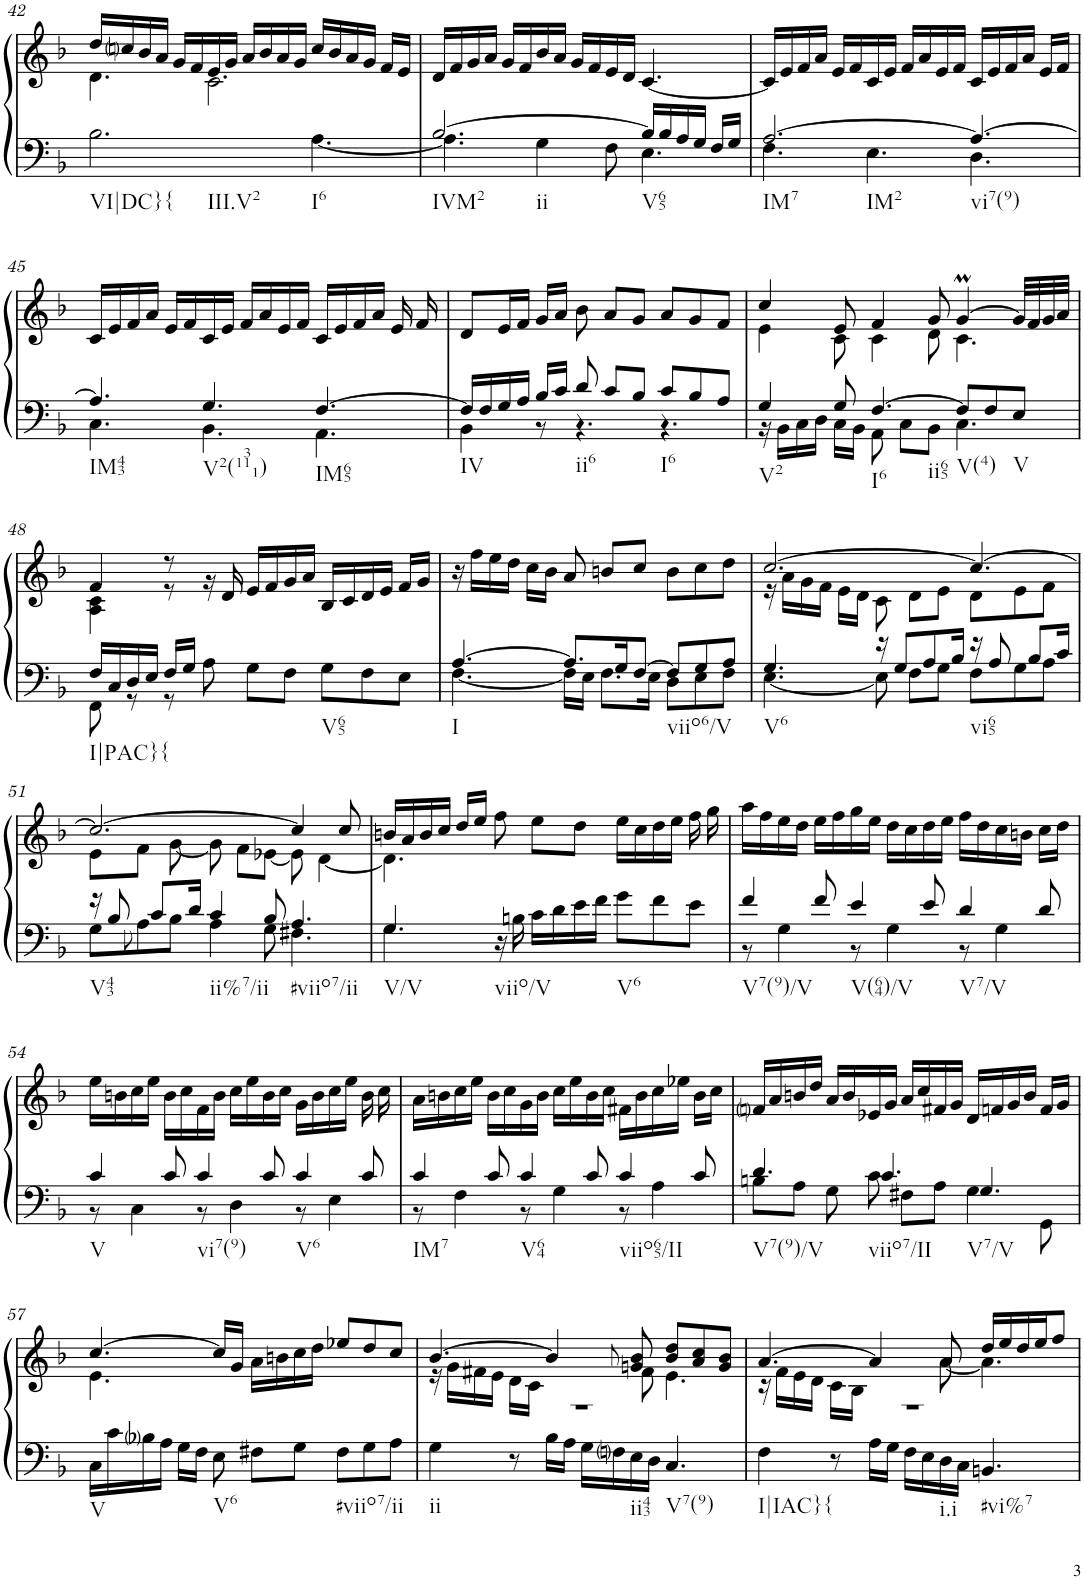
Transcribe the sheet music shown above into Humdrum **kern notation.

**kern	**kern
*part1	*part1
*staff2	*staff1
*I"Midi_2	*
!!LO:PB:g=z
*clefF4	*clefG2
*k[b-]	*k[b-]
*F:	*F:
*M9/8	*M9/8
=42	=42
*	*^
!LO:TX:b:t=VI|DC}{	!	!
*^	*	*
2.B-\	4.ryy	16dd/LL	4.d\
.	.	16ccni/	.
.	.	16b-/	.
.	.	16a/JJ	.
.	.	16g/LL	.
.	.	16f/	.
!	!LO:TX:b:t=III.V2	!	!
!	!LO:TX:b:t=I6	!	!
.	2.ryy	16e/	2.c\
.	.	16g/JJ	.
.	.	16a/LL	.
.	.	16b-/	.
.	.	16a/	.
.	.	16g/JJ	.
[4.A\	.	16cc/LL	.
.	.	16b-/	.
.	.	16a/	.
.	.	16g/JJ	.
.	.	16f/LL	.
.	.	16e/JJ	.
=43	=43	=43	=43
!LO:TX:b:t=IVM2	!	!	!
!LO:TX:b:t=ii	!	!	!
[2.B-/	4.A\]	16d/LL	1ryy
.	.	16f/	.
.	.	16g/	.
.	.	16a/JJ	.
.	.	16g/LL	.
.	.	16f/	.
.	4G\	16b-/	.
.	.	16a/JJ	.
.	.	16g/LL	.
.	.	16f/	.
.	8F\	16e/	.
.	.	16d/JJ	.
!LO:TX:b:t=V65	!	!	!
16B-/LL]	4.E\	[4.c/	.
16B-/	.	.	.
16A/	.	.	.
16G/JJ	.	.	.
16F/LL	.	.	8ryy
16G/JJ	.	.	.
=44	=44	=44	=44
!LO:TX:b:t=IM7	!	!	!
!LO:TX:b:t=IM2	!	!	!
[2.A/	4.F\	16c/LL]	1ryy
.	.	16e/	.
.	.	16f/	.
.	.	16a/JJ	.
.	.	16e/LL	.
.	.	16f/	.
.	4.E\	16c/	.
.	.	16e/JJ	.
.	.	16f/LL	.
.	.	16a/	.
.	.	16e/	.
.	.	16f/JJ	.
!LO:TX:b:t=vi7(9)	!	!	!
4.A/_	4.D\	16c/LL	.
.	.	16e/	.
.	.	16f/	.
.	.	16a/JJ	.
.	.	16e/LL	8ryy
.	.	16f/JJ	.
!!LO:LB:g=z	!!
=45	=45	=45	=45
!LO:TX:b:t=IM43	!	!	!
4.A/]	4.C\	16c/LL	1ryy
.	.	16e/	.
.	.	16f/	.
.	.	16a/JJ	.
.	.	16e/LL	.
.	.	16f/	.
!LO:TX:b:t=V2(1311)	!	!	!
4.G/	4.BB-\	16c/	.
.	.	16e/JJ	.
.	.	16f/LL	.
.	.	16a/	.
.	.	16e/	.
.	.	16f/JJ	.
!LO:TX:b:t=IM65	!	!	!
[4.F/	4.AA\	16c/LL	.
.	.	16e/	.
.	.	16f/	.
.	.	16a/JJ	.
.	.	16e/	8ryy
.	.	16f/	.
=46	=46	=46	=46
!LO:TX:b:t=IV	!	!	!
16F/LL]	4BB-\	8d/L	1ryy
16F/	.	.	.
16G/	.	16e/L	.
16A/JJ	.	16f/JJ	.
16B-/LL	8r	16g/LL	.
16c/JJ	.	16a/JJ	.
!LO:TX:b:t=ii6	!	!	!
8d/	4.r	8b-\	.
8c/L	.	8a/L	.
8B-/J	.	8g/J	.
!LO:TX:b:t=I6	!	!	!
8c/L	4.r	8a/L	.
8B-/	.	8g/	.
8A/J	.	8f/J	8ryy
=47	=47	=47	=47
!LO:TX:b:t=V2	!	!	!
4G/	16r	4cc/	4e\
.	16BB-\LL	.	.
.	16C\	.	.
.	16D\JJ	.	.
8G/	16C\LL	8e/	8c\
.	16BB-\JJ	.	.
!LO:TX:b:t=I6	!	!	!
!LO:TX:b:t=ii65	!	!	!
[4.F/	8AA\	4f/	4c\
.	8C\L	.	.
.	8BB-\J	8g/	8d\
!LO:TX:b:t=V(4)	!	!	!
8F/L]	4.C\	[4gM/	4.c\
8F/	.	.	.
!LO:TX:b:t=V	!	!	!
8E/J	.	32g/LLL]	.
.	.	32f/	.
.	.	32g/	.
.	.	32a/JJJ	.
!!LO:LB:g=z	!!
=48	=48	=48	=48
!LO:TX:b:t=I|PAC}{	!	!	!
16F/LL	8FF\	4f/	4A\ 4c\
16C/	.	.	.
16D/	8r	.	.
16E/JJ	.	.	.
16F/LL	8r	8r	8r
16G/JJ	.	.	.
4.ryy	8A\	4.ryy	16r
.	.	.	16d/
.	8G\L	.	16e/LL
.	.	.	16f/
.	8F\J	.	16g/
.	.	.	16a/JJ
!LO:TX:b:t=V65	!	!	!
4.ryy	8G\L	4.ryy	16B-/LL
.	.	.	16c/
.	8F\	.	16d/
.	.	.	16e/JJ
.	8E\J	.	16f/LL
.	.	.	16g/JJ
=49	=49	=49	=49
!LO:TX:b:t=I	!	!	!
[4.A/	[4.F\	16r	1ryy
.	.	16ff\LL	.
.	.	16ee\	.
.	.	16dd\JJ	.
.	.	16cc\LL	.
.	.	16b-\JJ	.
8.A/L]	16F\LL]	8a/	.
.	16E\JJ	.	.
.	8.F\L	8bn/L	.
16G/K	.	.	.
[8F/J	.	8cc/J	.
.	16E\Jk	.	.
!LO:TX:b:t=viio6/V	!	!	!
8F/L]	8D\L	8b\L	.
8G/	8E\	8cc\	.
8A/J	8F\J	8dd\J	8ryy
=50	=50	=50	=50
!LO:TX:b:t=V6	!	!	!
4.G/	[4.E\	[2.cc/	16r
.	.	.	16a\LL
.	.	.	16g\
.	.	.	16f\JJ
.	.	.	16e\LL
.	.	.	16d\JJ
16r	8E\]	.	8c\
8G/L	.	.	.
.	8F\L	.	8d\L
8A/	.	.	.
.	8G\J	.	8e\J
16B-/Jk	.	.	.
!LO:TX:b:t=vi65	!	!	!
16r	8F\L	4.cc/_	8d\L
8A/	.	.	.
.	8G\	.	8e\
8B-/L	.	.	.
.	8A\J	.	8f\J
16c/Jk	.	.	.
!!LO:LB:g=z	!!
=51	=51	=51	=51
!LO:TX:b:t=V43	!	!	!
16r	8G\L	2.cc/_	8e\L
8B-/	.	.	.
.	8qG\	.	.
.	8A\	.	8f\J
8c/L	.	.	.
.	8B-\J	.	[8g\
16d/Jk	.	.	.
!LO:TX:b:t=ii%7/ii	!	!	!
4c/	4A\	.	8g\]
.	.	.	8f\L
8B-/	8G\	.	[8e-X\J
!LO:TX:b:t=#viio7/ii	!	!	!
4.A/	4.F#X\	4cc/]	8e-\]
.	.	.	[4d\
.	.	8cc/	.
=52	=52	=52	=52
!LO:TX:b:t=V/V	!	!	!
4.G/	4.G\	16bn/LL	4.d\]
.	.	16a/	.
.	.	16b/	.
.	.	16cc/JJ	.
.	.	16dd/LL	.
.	.	16ee/JJ	.
!LO:TX:b:t=viio/V	!	!	!
16r	2.ryy	2.ryy	8ff\
16Bn\	.	.	.
16c\LL	.	.	8ee\L
16d\	.	.	.
16e\	.	.	8dd\J
16f\JJ	.	.	.
!LO:TX:b:t=V6	!	!	!
8g\L	.	.	16ee\LL
.	.	.	16cc\
8f\	.	.	16dd\
.	.	.	16ee\JJ
8e\J	.	.	16ff\
.	.	.	16gg\
=53	=53	=53	=53
!LO:TX:b:t=V7(9)/V	!	!	!
4f/	8r	1ryy	16aa\LL
.	.	.	16ff\
.	4G\	.	16ee\
.	.	.	16dd\JJ
8f/	.	.	16ee\LL
.	.	.	16ff\
!LO:TX:b:t=V(64)/V	!	!	!
4e/	8r	.	16gg\
.	.	.	16ee\JJ
.	4G\	.	16dd\LL
.	.	.	16cc\
8e/	.	.	16dd\
.	.	.	16ee\JJ
!LO:TX:b:t=V7/V	!	!	!
4d/	8r	.	16ff\LL
.	.	.	16dd\
.	4G\	.	16cc\
.	.	.	16bn\JJ
8d/	.	8ryy	16cc\LL
.	.	.	16dd\JJ
!!LO:LB:g=z	!!
=54	=54	=54	=54
!LO:TX:b:t=V	!	!	!
4c/	8r	1ryy	16ee\LL
.	.	.	16bn\
.	4C\	.	16cc\
.	.	.	16ee\JJ
8c/	.	.	16b\LL
.	.	.	16cc\
!LO:TX:b:t=vi7(9)	!	!	!
4c/	8r	.	16f\
.	.	.	16b\JJ
.	4D\	.	16cc\LL
.	.	.	16ee\
8c/	.	.	16b\
.	.	.	16cc\JJ
!LO:TX:b:t=V6	!	!	!
4c/	8r	.	16g\LL
.	.	.	16b\
.	4E\	.	16cc\
.	.	.	16ee\JJ
8c/	.	8ryy	16b\
.	.	.	16cc\
=55	=55	=55	=55
!LO:TX:b:t=IM7	!	!	!
4c/	8r	1ryy	16a\LL
.	.	.	16bn\
.	4F\	.	16cc\
.	.	.	16ee\JJ
8c/	.	.	16b\LL
.	.	.	16cc\
!LO:TX:b:t=V64	!	!	!
4c/	8r	.	16g\
.	.	.	16b\JJ
.	4G\	.	16cc\LL
.	.	.	16ee\
8c/	.	.	16b\
.	.	.	16cc\JJ
!LO:TX:b:t=viio65/II	!	!	!
4c/	8r	.	16f#X\LL
.	.	.	16b\
.	4A\	.	16cc\
.	.	.	16ee-X\JJ
8c/	.	8ryy	16b\LL
.	.	.	16cc\JJ
=56	=56	=56	=56
!LO:TX:b:t=V7(9)/V	!	!	!
4.d/	8Bn\L	16fni/LL	1ryy
.	.	16a/	.
.	8A\J	16bn/	.
.	.	16dd/JJ	.
.	8G\	16a/LL	.
.	.	16b/	.
!LO:TX:b:t=viio7/II	!	!	!
4.c/	8c\	16e-X/	.
.	.	16g/JJ	.
.	8F#X\L	16a/LL	.
.	.	16cc/	.
.	8A\J	16f#X/	.
.	.	16g/JJ	.
!LO:TX:b:t=V7/V	!	!	!
4.G/	4G\	16d/LL	.
.	.	16fn/	.
.	.	16g/	.
.	.	16b/JJ	.
.	8GG\	16f/LL	8ryy
.	.	16g/JJ	.
!!LO:LB:g=z	!!
=57	=57	=57	=57
!LO:TX:b:t=V	!	!	!
!LO:TX:b:t=V6	!	!	!
!LO:TX:b:t=#viio7/ii	!	!	!
1ryy	16C\LL	[4.cc/	4.e\
.	16c\	.	.
.	16B-i\	.	.
.	16A\JJ	.	.
.	16G\LL	.	.
.	16F\JJ	.	.
.	8E\	16cc/LL]	4.ryy
.	.	16g/JJ	.
.	8F#X\L	16a\LL	.
.	.	16bn\	.
.	8G\J	16cc\	.
.	.	16dd\JJ	.
.	8F#\L	8ee-X/L	4.ryy
.	8G\	8dd/	.
8ryy	8A\J	8cc/J	.
=58	=58	=58	=58
*	*	*	*^
!LO:TX:b:t=ii	!	!	!	!
*v	*v	*	*	*
4G\	[4.b-/	16r	8%9r
.	.	16g\LL	.
.	.	16f#X\	.
.	.	16e\JJ	.
8r	.	16d\LL	.
.	.	16c\JJ	.
16B-\LL	4b-/]	4ryy	.
16A\JJ	.	.	.
16G\LL	.	.	.
16Fni\	.	.	.
.	8qg/	.	.
!LO:TX:b:t=ii43	!	!	!
16E\	8gn/ 8b-/	8f#\	.
16D\JJ	.	.	.
!LO:TX:b:t=V7(9)	!	!	!
4.C/	8b-/ 8dd/L	4.e\	.
.	8a/ 8cc/	.	.
.	8g/ 8b-/J	.	.
=59	=59	=59	=59
!LO:TX:b:t=I|IAC}{	!	!	!
4F\	[4.a/	16r	8%9r
.	.	16f\LL	.
.	.	16e\	.
.	.	16d\JJ	.
8r	.	16c\LL	.
.	.	16B-\JJ	.
16A\LL	4a/]	4ryy	.
16G\JJ	.	.	.
16F\LL	.	.	.
16E\	.	.	.
!LO:TX:b:t=i.i	!	!	!
16D\	8a/	[8a\	.
16C\JJ	.	.	.
!LO:TX:b:t=#vi%7	!	!	!
4.BBn/	16dd/LL	4.a\]	.
.	16ee/	.	.
.	16dd/	.	.
.	16ee/J	.	.
.	8ff/J	.	.
*	*v	*v	*v
=	=
*-	*-
